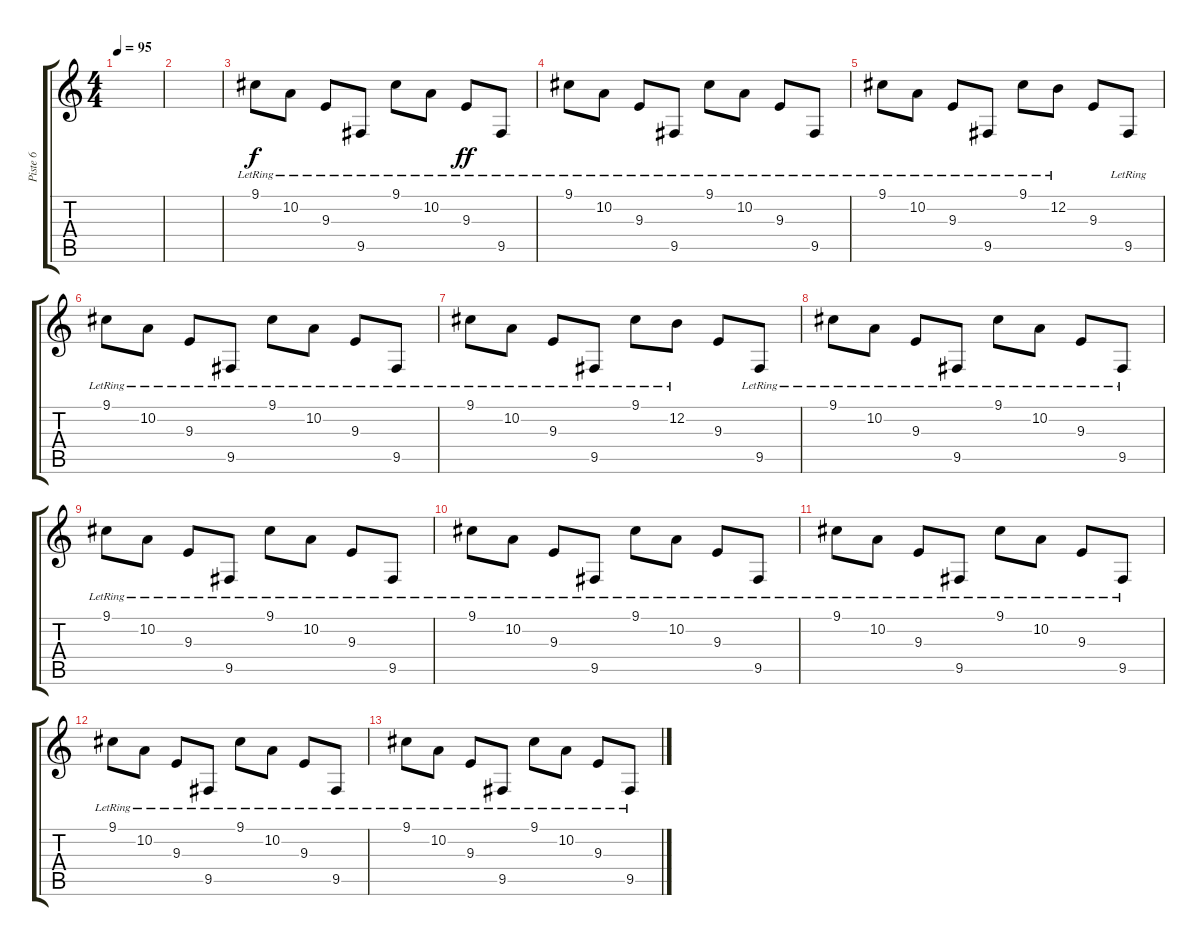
\track ("Piste 6" "Piste 6") {instrument orchestralharp}
\staff {score tabs}
\tuning (E4 B3 G3 D3 A2 E2) {hide}
\ts (4 4)
\tempo 95
\clef g2
\ks c
|
|
9.1{lr}.8 10.2{lr}.8 9.3{lr}.8 9.5{lr}.8 9.1{lr}.8 10.2{lr}.8{dy f} 9.3{lr}.8{dy ff} 9.5{lr}.8 |
9.1{lr}.8 10.2{lr}.8 9.3{lr}.8 9.5{lr}.8 9.1{lr}.8 10.2{lr}.8 9.3{lr}.8 9.5{lr}.8 |
9.1{lr}.8 10.2{lr}.8 9.3{lr}.8 9.5{lr}.8 9.1{lr}.8 12.2{lr}.8 9.3.8 9.5{lr}.8 |
9.1{lr}.8 10.2{lr}.8 9.3{lr}.8 9.5{lr}.8 9.1{lr}.8 10.2{lr}.8 9.3{lr}.8 9.5{lr}.8 |
9.1{lr}.8 10.2{lr}.8 9.3{lr}.8 9.5{lr}.8 9.1{lr}.8 12.2{lr}.8 9.3.8 9.5{lr}.8 |
9.1{lr}.8 10.2{lr}.8 9.3{lr}.8 9.5{lr}.8 9.1{lr}.8 10.2{lr}.8 9.3{lr}.8 9.5{lr}.8 |
9.1{lr}.8 10.2{lr}.8 9.3{lr}.8 9.5{lr}.8 9.1{lr}.8 10.2{lr}.8 9.3{lr}.8 9.5{lr}.8 |
9.1{lr}.8 10.2{lr}.8 9.3{lr}.8 9.5{lr}.8 9.1{lr}.8 10.2{lr}.8 9.3{lr}.8 9.5{lr}.8 |
9.1{lr}.8 10.2{lr}.8 9.3{lr}.8 9.5{lr}.8 9.1{lr}.8 10.2{lr}.8 9.3{lr}.8 9.5{lr}.8 |
9.1{lr}.8 10.2{lr}.8 9.3{lr}.8 9.5{lr}.8 9.1{lr}.8 10.2{lr}.8 9.3{lr}.8 9.5{lr}.8 |
9.1{lr}.8 10.2{lr}.8 9.3{lr}.8 9.5{lr}.8 9.1{lr}.8 10.2{lr}.8 9.3{lr}.8 9.5{lr}.8
